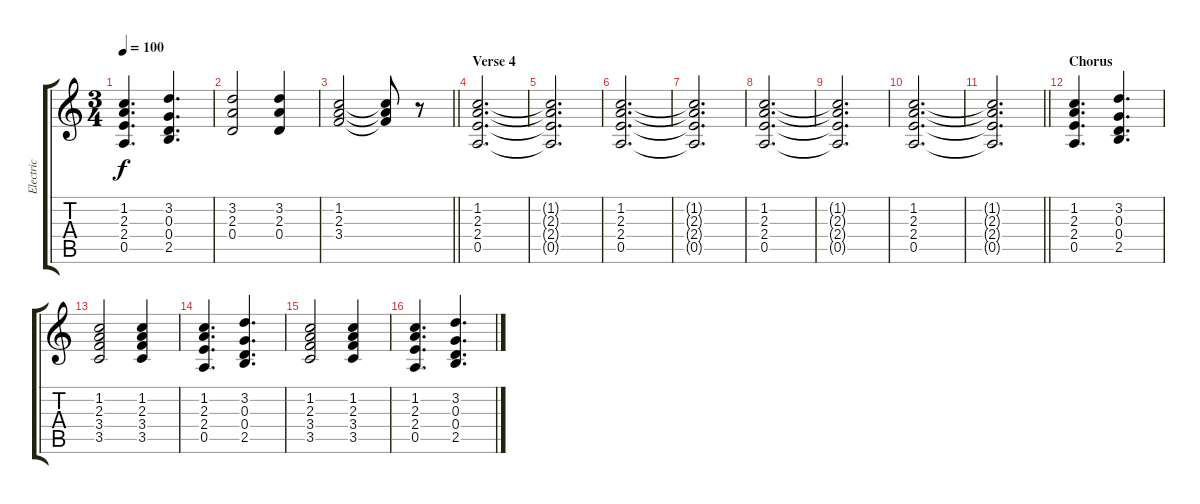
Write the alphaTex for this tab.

\track ("Electric" "Electric") {instrument overdrivenguitar}
\staff {score tabs}
\tuning (E4 B3 G3 D3 A2 E2) {hide}
\ts (3 4)
\tempo 100
\clef g2
\ks c
(1.2 2.3 2.4 0.5).4{d dy f} (3.2 0.3 0.4 2.5).4{d} |
(3.2 2.3 0.4).2 (3.2 2.3 0.4).4 |
\barLineRight lightlight
(1.2 2.3 3.4).2 (1.2{t} 2.3{t} 3.4{t}).8 r.8 |
\section ("" "Verse 4")
(1.2 2.3 2.4 0.5).2{d} |
(1.2{t} 2.3{t} 2.4{t} 0.5{t}).2{d} |
(1.2 2.3 2.4 0.5).2{d} |
(1.2{t} 2.3{t} 2.4{t} 0.5{t}).2{d} |
(1.2 2.3 2.4 0.5).2{d} |
(1.2{t} 2.3{t} 2.4{t} 0.5{t}).2{d} |
(1.2 2.3 2.4 0.5).2{d} |
\barLineRight lightlight
(1.2{t} 2.3{t} 2.4{t} 0.5{t}).2{d} |
\section ("" "Chorus")
(1.2 2.3 2.4 0.5).4{d} (3.2 0.3 0.4 2.5).4{d} |
(1.2 2.3 3.4 3.5).2 (1.2 2.3 3.4 3.5).4 |
(1.2 2.3 2.4 0.5).4{d} (3.2 0.3 0.4 2.5).4{d} |
(1.2 2.3 3.4 3.5).2 (1.2 2.3 3.4 3.5).4 |
(1.2 2.3 2.4 0.5).4{d} (3.2 0.3 0.4 2.5).4{d}
